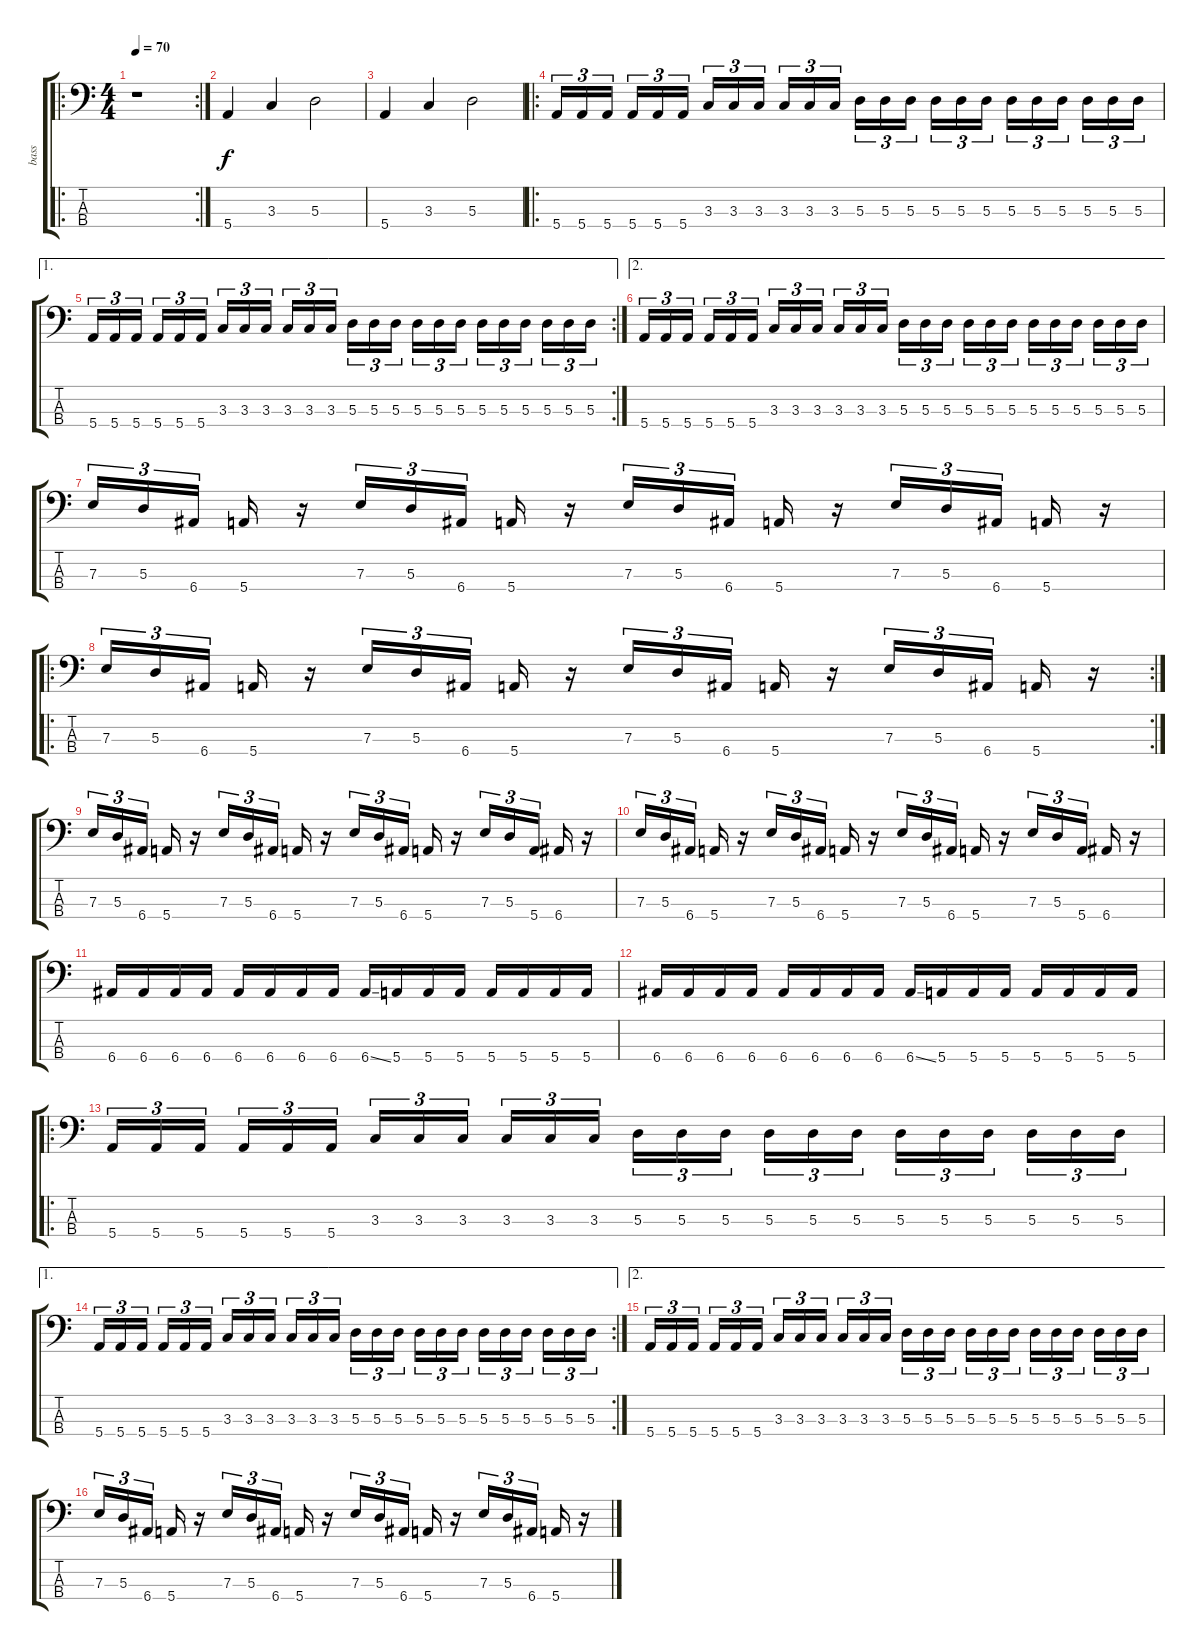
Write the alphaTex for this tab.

\track ("bass" "bass") {instrument electricbassfinger}
\staff {score tabs}
\tuning (G2 D2 A1 E1) {hide}
\ro
\rc 2
\ts (4 4)
\tempo 70
\clef f4
\ks c
r.1{dy f instrument electricbassfinger} |
5.4.4 3.3.4 5.3.2 |
5.4.4 3.3.4 5.3.2 |
\ro
5.4.16{tu (3 2)} 5.4.16{tu (3 2)} 5.4.16{tu (3 2)} 5.4.16{tu (3 2)} 5.4.16{tu (3 2)} 5.4.16{tu (3 2)} 3.3.16{tu (3 2)} 3.3.16{tu (3 2)} 3.3.16{tu (3 2)} 3.3.16{tu (3 2)} 3.3.16{tu (3 2)} 3.3.16{tu (3 2)} 5.3.16{tu (3 2)} 5.3.16{tu (3 2)} 5.3.16{tu (3 2)} 5.3.16{tu (3 2)} 5.3.16{tu (3 2)} 5.3.16{tu (3 2)} 5.3.16{tu (3 2)} 5.3.16{tu (3 2)} 5.3.16{tu (3 2)} 5.3.16{tu (3 2)} 5.3.16{tu (3 2)} 5.3.16{tu (3 2)} |
\ae 1
\rc 2
5.4.16{tu (3 2)} 5.4.16{tu (3 2)} 5.4.16{tu (3 2)} 5.4.16{tu (3 2)} 5.4.16{tu (3 2)} 5.4.16{tu (3 2)} 3.3.16{tu (3 2)} 3.3.16{tu (3 2)} 3.3.16{tu (3 2)} 3.3.16{tu (3 2)} 3.3.16{tu (3 2)} 3.3.16{tu (3 2)} 5.3.16{tu (3 2)} 5.3.16{tu (3 2)} 5.3.16{tu (3 2)} 5.3.16{tu (3 2)} 5.3.16{tu (3 2)} 5.3.16{tu (3 2)} 5.3.16{tu (3 2)} 5.3.16{tu (3 2)} 5.3.16{tu (3 2)} 5.3.16{tu (3 2)} 5.3.16{tu (3 2)} 5.3.16{tu (3 2)} |
\ae 2
5.4.16{tu (3 2)} 5.4.16{tu (3 2)} 5.4.16{tu (3 2)} 5.4.16{tu (3 2)} 5.4.16{tu (3 2)} 5.4.16{tu (3 2)} 3.3.16{tu (3 2)} 3.3.16{tu (3 2)} 3.3.16{tu (3 2)} 3.3.16{tu (3 2)} 3.3.16{tu (3 2)} 3.3.16{tu (3 2)} 5.3.16{tu (3 2)} 5.3.16{tu (3 2)} 5.3.16{tu (3 2)} 5.3.16{tu (3 2)} 5.3.16{tu (3 2)} 5.3.16{tu (3 2)} 5.3.16{tu (3 2)} 5.3.16{tu (3 2)} 5.3.16{tu (3 2)} 5.3.16{tu (3 2)} 5.3.16{tu (3 2)} 5.3.16{tu (3 2)} |
7.3.16{tu (3 2)} 5.3.16{tu (3 2)} 6.4.16{tu (3 2)} 5.4.16 r.16 7.3.16{tu (3 2)} 5.3.16{tu (3 2)} 6.4.16{tu (3 2)} 5.4.16 r.16 7.3.16{tu (3 2)} 5.3.16{tu (3 2)} 6.4.16{tu (3 2)} 5.4.16 r.16 7.3.16{tu (3 2)} 5.3.16{tu (3 2)} 6.4.16{tu (3 2)} 5.4.16 r.16 |
\ro
\rc 2
7.3.16{tu (3 2)} 5.3.16{tu (3 2)} 6.4.16{tu (3 2)} 5.4.16 r.16 7.3.16{tu (3 2)} 5.3.16{tu (3 2)} 6.4.16{tu (3 2)} 5.4.16 r.16 7.3.16{tu (3 2)} 5.3.16{tu (3 2)} 6.4.16{tu (3 2)} 5.4.16 r.16 7.3.16{tu (3 2)} 5.3.16{tu (3 2)} 6.4.16{tu (3 2)} 5.4.16 r.16 |
7.3.16{tu (3 2)} 5.3.16{tu (3 2)} 6.4.16{tu (3 2)} 5.4.16 r.16 7.3.16{tu (3 2)} 5.3.16{tu (3 2)} 6.4.16{tu (3 2)} 5.4.16 r.16 7.3.16{tu (3 2)} 5.3.16{tu (3 2)} 6.4.16{tu (3 2)} 5.4.16 r.16 7.3.16{tu (3 2)} 5.3.16{tu (3 2)} 5.4.16{tu (3 2)} 6.4.16 r.16 |
7.3.16{tu (3 2)} 5.3.16{tu (3 2)} 6.4.16{tu (3 2)} 5.4.16 r.16 7.3.16{tu (3 2)} 5.3.16{tu (3 2)} 6.4.16{tu (3 2)} 5.4.16 r.16 7.3.16{tu (3 2)} 5.3.16{tu (3 2)} 6.4.16{tu (3 2)} 5.4.16 r.16 7.3.16{tu (3 2)} 5.3.16{tu (3 2)} 5.4.16{tu (3 2)} 6.4.16 r.16 |
6.4.16 6.4.16 6.4.16 6.4.16 6.4.16 6.4.16 6.4.16 6.4.16 6.4{ss}.16 5.4.16 5.4.16 5.4.16 5.4.16 5.4.16 5.4.16 5.4.16 |
6.4.16 6.4.16 6.4.16 6.4.16 6.4.16 6.4.16 6.4.16 6.4.16 6.4{ss}.16 5.4.16 5.4.16 5.4.16 5.4.16 5.4.16 5.4.16 5.4.16 |
\ro
5.4.16{tu (3 2)} 5.4.16{tu (3 2)} 5.4.16{tu (3 2)} 5.4.16{tu (3 2)} 5.4.16{tu (3 2)} 5.4.16{tu (3 2)} 3.3.16{tu (3 2)} 3.3.16{tu (3 2)} 3.3.16{tu (3 2)} 3.3.16{tu (3 2)} 3.3.16{tu (3 2)} 3.3.16{tu (3 2)} 5.3.16{tu (3 2)} 5.3.16{tu (3 2)} 5.3.16{tu (3 2)} 5.3.16{tu (3 2)} 5.3.16{tu (3 2)} 5.3.16{tu (3 2)} 5.3.16{tu (3 2)} 5.3.16{tu (3 2)} 5.3.16{tu (3 2)} 5.3.16{tu (3 2)} 5.3.16{tu (3 2)} 5.3.16{tu (3 2)} |
\ae 1
\rc 2
5.4.16{tu (3 2)} 5.4.16{tu (3 2)} 5.4.16{tu (3 2)} 5.4.16{tu (3 2)} 5.4.16{tu (3 2)} 5.4.16{tu (3 2)} 3.3.16{tu (3 2)} 3.3.16{tu (3 2)} 3.3.16{tu (3 2)} 3.3.16{tu (3 2)} 3.3.16{tu (3 2)} 3.3.16{tu (3 2)} 5.3.16{tu (3 2)} 5.3.16{tu (3 2)} 5.3.16{tu (3 2)} 5.3.16{tu (3 2)} 5.3.16{tu (3 2)} 5.3.16{tu (3 2)} 5.3.16{tu (3 2)} 5.3.16{tu (3 2)} 5.3.16{tu (3 2)} 5.3.16{tu (3 2)} 5.3.16{tu (3 2)} 5.3.16{tu (3 2)} |
\ae 2
5.4.16{tu (3 2)} 5.4.16{tu (3 2)} 5.4.16{tu (3 2)} 5.4.16{tu (3 2)} 5.4.16{tu (3 2)} 5.4.16{tu (3 2)} 3.3.16{tu (3 2)} 3.3.16{tu (3 2)} 3.3.16{tu (3 2)} 3.3.16{tu (3 2)} 3.3.16{tu (3 2)} 3.3.16{tu (3 2)} 5.3.16{tu (3 2)} 5.3.16{tu (3 2)} 5.3.16{tu (3 2)} 5.3.16{tu (3 2)} 5.3.16{tu (3 2)} 5.3.16{tu (3 2)} 5.3.16{tu (3 2)} 5.3.16{tu (3 2)} 5.3.16{tu (3 2)} 5.3.16{tu (3 2)} 5.3.16{tu (3 2)} 5.3.16{tu (3 2)} |
7.3.16{tu (3 2)} 5.3.16{tu (3 2)} 6.4.16{tu (3 2)} 5.4.16 r.16 7.3.16{tu (3 2)} 5.3.16{tu (3 2)} 6.4.16{tu (3 2)} 5.4.16 r.16 7.3.16{tu (3 2)} 5.3.16{tu (3 2)} 6.4.16{tu (3 2)} 5.4.16 r.16 7.3.16{tu (3 2)} 5.3.16{tu (3 2)} 6.4.16{tu (3 2)} 5.4.16 r.16
